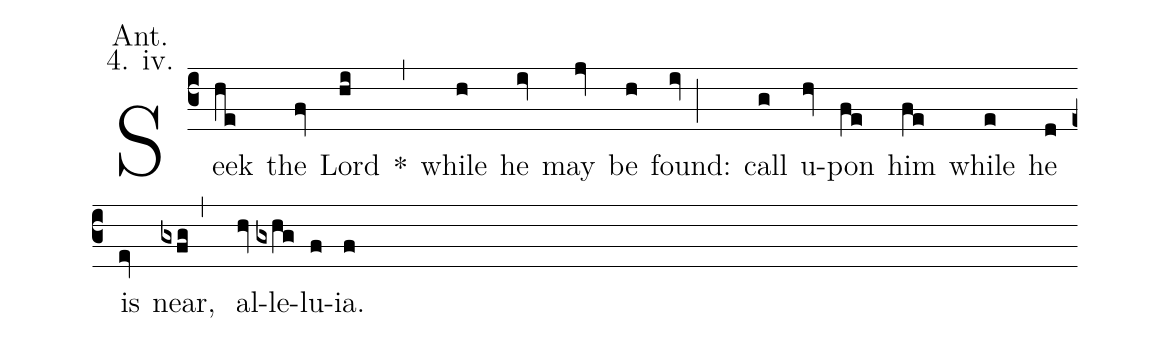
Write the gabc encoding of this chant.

annotation: Ant.;
annotation: 4. iv.;
%%
(c3) Seek(he) the(fv) Lord(hi) <sp>*</sp>(,) while(h) he(iv) may(jv) be(h) found:(iv;) call(g) u(hv)pon(fe) him(fe) while(e) he(d) is(ev) near,(gxfg,) al(hv)le(gxhg)lu(f)ia.(f)
